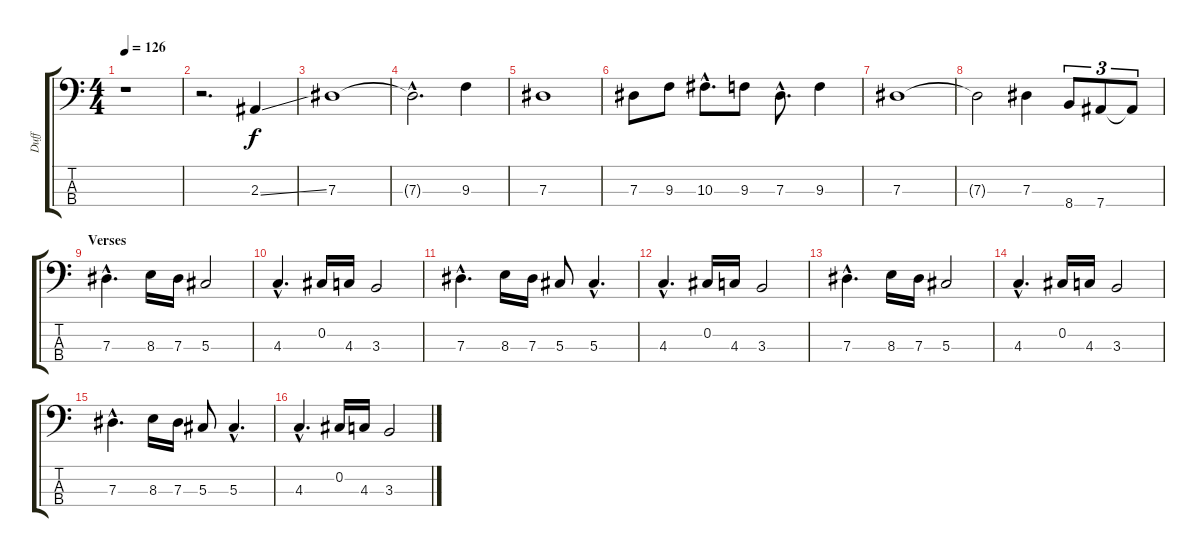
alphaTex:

\track ("Duff" "Duff") {instrument electricbassfinger}
\staff {score tabs}
\tuning (Gb2 Db2 Ab1 Eb1) {hide}
\ts (4 4)
\tempo 126
\clef f4
\ks c
r.1{dy f instrument electricbassfinger} |
r.2{d} 2.3{ss}.4 |
7.3.1 |
7.3{hac t}.2{d} 9.3.4 |
7.3.1 |
7.3.8 9.3.8 10.3{hac}.8{d} 9.3.8 7.3{hac}.8{d} 9.3.4 |
7.3.1 |
7.3{t}.2 7.3.4 8.4.8{tu (3 2)} 7.4.8{tu (3 2)} 7.4{t}.8{tu (3 2)} |
\section ("" "Verses")
7.3{hac}.4{d} 8.3.16 7.3.16 5.3.2 |
4.3{hac}.4{d} 0.2.16 4.3.16 3.3.2 |
7.3{hac}.4{d} 8.3.16 7.3.16 5.3.8 5.3{hac}.4{d} |
4.3{hac}.4{d} 0.2.16 4.3.16 3.3.2 |
7.3{hac}.4{d} 8.3.16 7.3.16 5.3.2 |
4.3{hac}.4{d} 0.2.16 4.3.16 3.3.2 |
7.3{hac}.4{d} 8.3.16 7.3.16 5.3.8 5.3{hac}.4{d} |
4.3{hac}.4{d} 0.2.16 4.3.16 3.3.2
